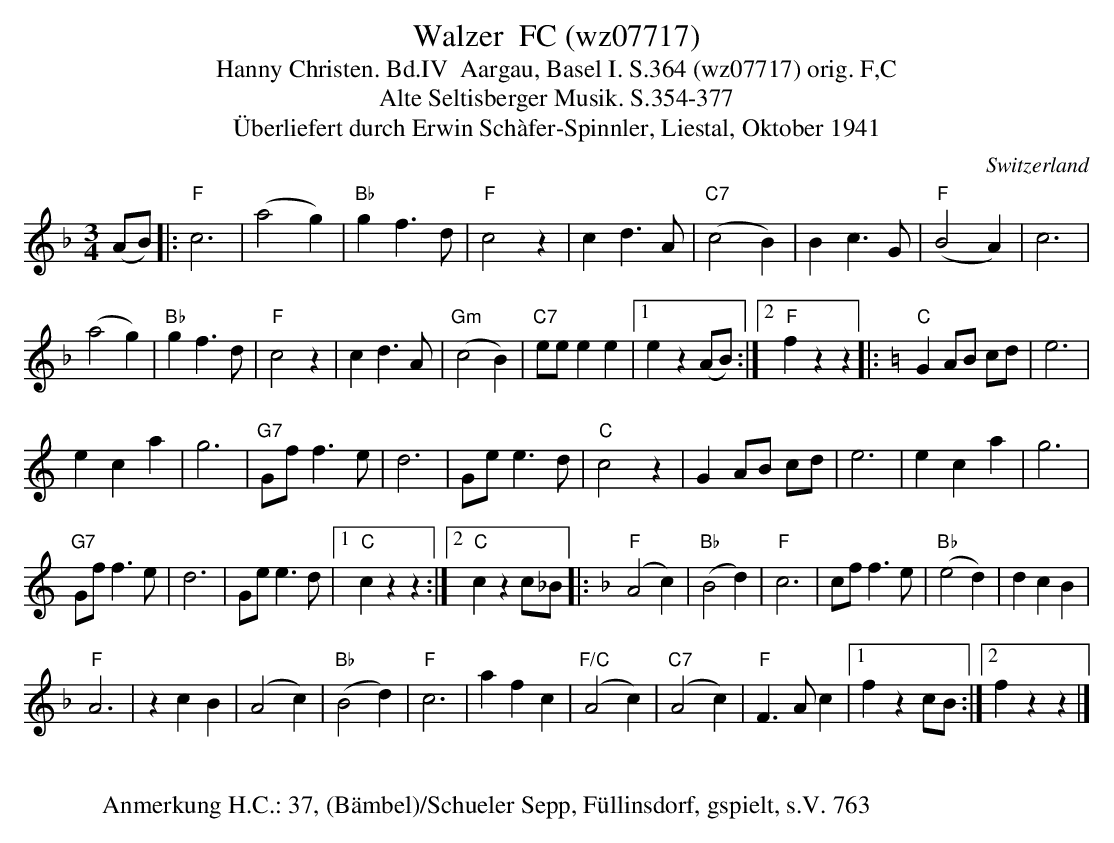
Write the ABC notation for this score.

X:1
T:Walzer  FC (wz07717)
T:Hanny Christen. Bd.IV  Aargau, Basel I. S.364 (wz07717) orig. F,C
T: Alte Seltisberger Musik. S.354-377
T:Überliefert durch Erwin Schàfer-Spinnler, Liestal, Oktober 1941
M:3/4
L:1/4
O:Switzerland
K:F major
(A/B/) |: "F"c3 | (a2g) | "Bb"gf>d | "F"c2z | cd>A | ("C7"c2B) | Bc>G | ("F"B2A) | c3 |
(a2g) | "Bb"gf>d | "F"c2z | cd>A | ("Gm"c2B) | "C7"e/e/ee |1 ez(A/B/) :|2 "F"fzz |: [K:C] "C"G A/B/ c/d/ | e3 |
eca | g3 | "G7"G/f/f>e | d3 | G/e/ e>d | "C"c2z | GA/B/ c/d/ | e3 | eca | g3 |
"G7"G/f/ f>e | d3 | G/e/e>d |1 "C"czz :|2 "C"czc/_B/ |: [K:F] ("F"A2c) | ("Bb"B2d) | "F"c3 | c/f/f>e | ("Bb"e2d) | dcB |
"F"A3 | zcB | (A2c) | ("Bb"B2d) | "F"c3 | afc | ("F/C"A2c) | ("C7"A2c) | "F"F>Ac |1 fzc/B/ :|2 fzz |]
W:
W:Anmerkung H.C.: 37, (Bämbel)/Schueler Sepp, Füllinsdorf, gspielt, s.V. 763
